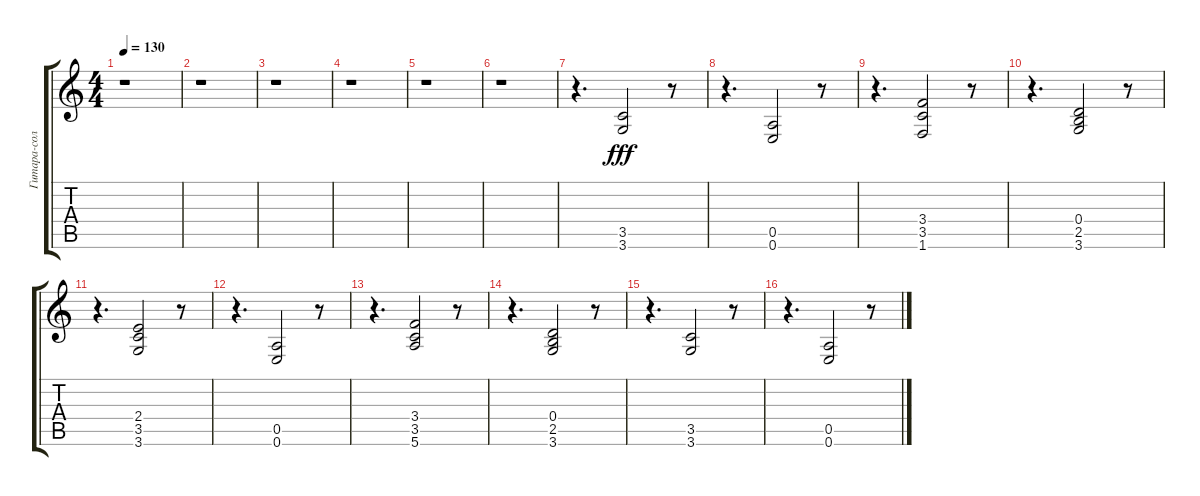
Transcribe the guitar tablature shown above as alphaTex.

\track ("Гитара-соло" "Гитара-сол") {instrument overdrivenguitar}
\staff {score tabs}
\tuning (E4 B3 G3 D3 A2 E2) {hide}
\ts (4 4)
\tempo 130
\clef g2
\ks c
r.1{dy fff} |
r.1 |
r.1 |
r.1 |
r.1 |
r.1 |
r.4{d} (3.5 3.6).2 r.8 |
r.4{d} (0.5 0.6).2 r.8 |
r.4{d} (3.4 3.5 1.6).2 r.8 |
r.4{d} (0.4 2.5 3.6).2 r.8 |
r.4{d} (2.4 3.5 3.6).2 r.8 |
r.4{d} (0.5 0.6).2 r.8 |
r.4{d} (3.4 3.5 5.6).2 r.8 |
r.4{d} (0.4 2.5 3.6).2 r.8 |
r.4{d} (3.5 3.6).2 r.8 |
r.4{d} (0.5 0.6).2 r.8
